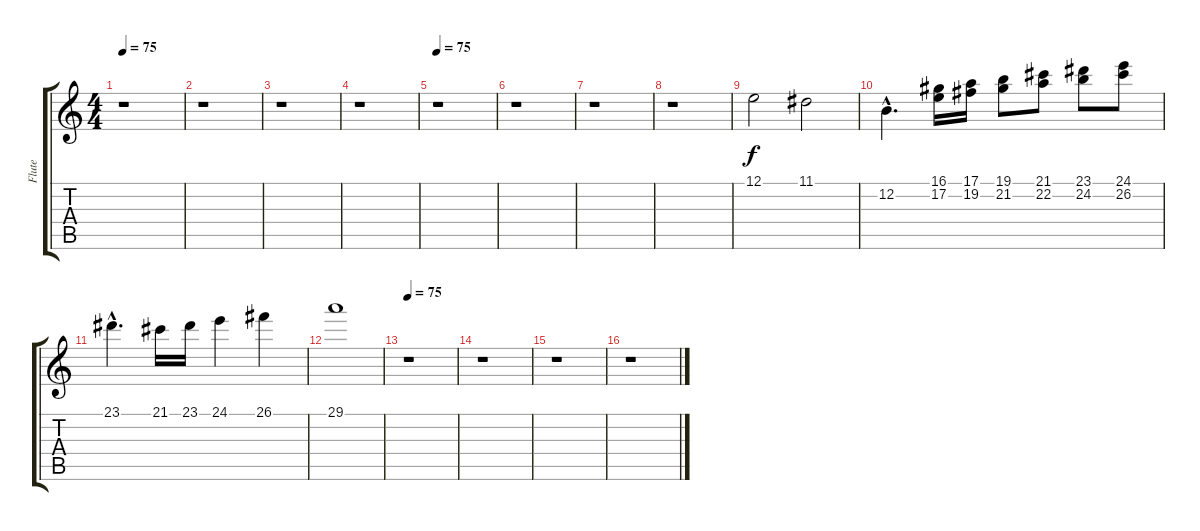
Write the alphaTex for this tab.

\track ("Flute" "Flute") {instrument flute}
\staff {score tabs}
\tuning (E4 B3 G3 D3 A2 E2) {hide}
\ts (4 4)
\tempo 75
\clef g2
\ks c
r.1{dy f instrument flute} |
r.1 |
r.1 |
r.1 |
\tempo 75
r.1 |
r.1 |
r.1 |
r.1 |
12.1.2 11.1.2 |
12.2{hac}.4{d} (16.1 17.2).16 (17.1 19.2).16 (19.1 21.2).8 (21.1 22.2).8 (23.1 24.2).8 (24.1 26.2).8 |
23.1{hac}.4{d} 21.1.16 23.1.16 24.1.4 26.1.4 |
29.1.1 |
\tempo 75
r.1 |
r.1 |
r.1 |
r.1
